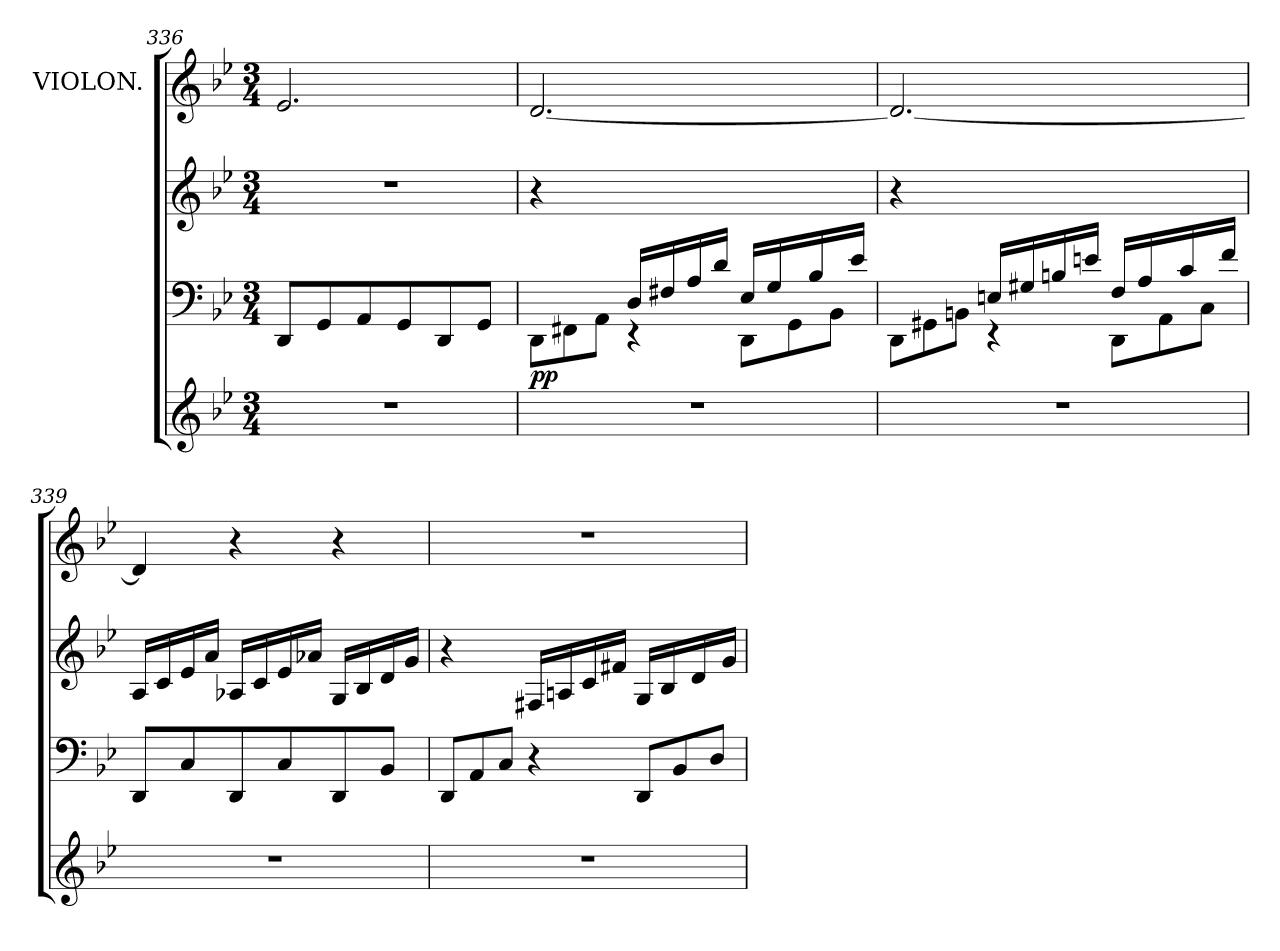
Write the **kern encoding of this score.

**kern	**kern	**kern	**dynam	**kern
*part3	*part2	*part2	*part2	*part1
*staff4	*staff3	*staff2	*staff2/3	*staff1
*	*	*	*	*I"VIOLON.
*clefG2	*clefF4	*clefG2	*	*clefG2
*k[b-e-]	*k[b-e-]	*k[b-e-]	*	*k[b-e-]
*B-:	*B-:	*B-:	*	*B-:
*M3/4	*M3/4	*M3/4	*	*M3/4
=336	=336	=336	=336	=336
!LO:N:vis=1	!	!LO:N:vis=1	!	!
2.r	8DD/L	2.r	.	2.e-/
.	8GG/	.	.	.
.	8AA/	.	.	.
.	8GG/	.	.	.
.	8DD/	.	.	.
.	8GG/J	.	.	.
=337	=337	=337	=337	=337
!LO:N:vis=1	!	!	!	!
*	*^	*	*	*
*	*	*Xtuplet	*	*	*
!	!	!	!	!LO:DY:b=2	!
2.r	4ryy	12DD\L	4r	pp	[<2.d/
.	.	12FF#X\	.	.	.
.	.	12AA\J	.	.	.
.	16D/LL	4rEE	4ryy	.	.
.	16F#X/	.	.	.	.
.	16A/	.	.	.	.
.	16d/JJ	.	.	.	.
.	16E-/LL	12DD\L	4ryy	.	.
.	16G/	.	.	.	.
.	.	12GG\	.	.	.
.	16B-/	.	.	.	.
.	.	12BB-\J	.	.	.
.	16e-/JJ	.	.	.	.
=338	=338	=338	=338	=338	=338
!LO:N:vis=1	!	!	!	!	!
2.r	4ryy	12DD\L	4r	.	2.d/_
.	.	12GG#X\	.	.	.
.	.	12BBn\J	.	.	.
.	16En/LL	4rEE	4ryy	.	.
.	16G#X/	.	.	.	.
.	16Bn/	.	.	.	.
.	16en/JJ	.	.	.	.
.	16F/LL	12DD\L	4ryy	.	.
.	16A/	.	.	.	.
.	.	12AA\	.	.	.
.	16c/	.	.	.	.
.	.	12C\J	.	.	.
.	16f/JJ	.	.	.	.
*	*v	*v	*	*	*
=339	=339	=339	=339	=339
!LO:N:vis=1	!	!	!	!
2.r	8DD/L	16A/LL	.	4d/]
.	.	16c/	.	.
.	8C/	16e-/	.	.
.	.	16a/JJ	.	.
.	8DD/	16A-X/LL	.	4r
.	.	16c/	.	.
.	8C/	16e-/	.	.
.	.	16a-X/JJ	.	.
.	8DD/	16G/LL	.	4r
.	.	16B-/	.	.
.	8BB-/J	16d/	.	.
.	.	16g/JJ	.	.
!!LO:LB:g=z
=340	=340	=340	=340	=340
!LO:N:vis=1	!	!	!	!LO:N:vis=1
2.r	12DD/L	4r	.	2.r
.	12AA/	.	.	.
.	12C/J	.	.	.
.	4r	16F#X/LL	.	.
.	.	16An/	.	.
.	.	16c/	.	.
.	.	16f#X/JJ	.	.
.	12DD/L	16G/LL	.	.
.	.	16B-/	.	.
.	12BB-/	.	.	.
.	.	16d/	.	.
.	12D/J	.	.	.
.	.	16g/JJ	.	.
=	=	=	=	=
*-	*-	*-	*-	*-
